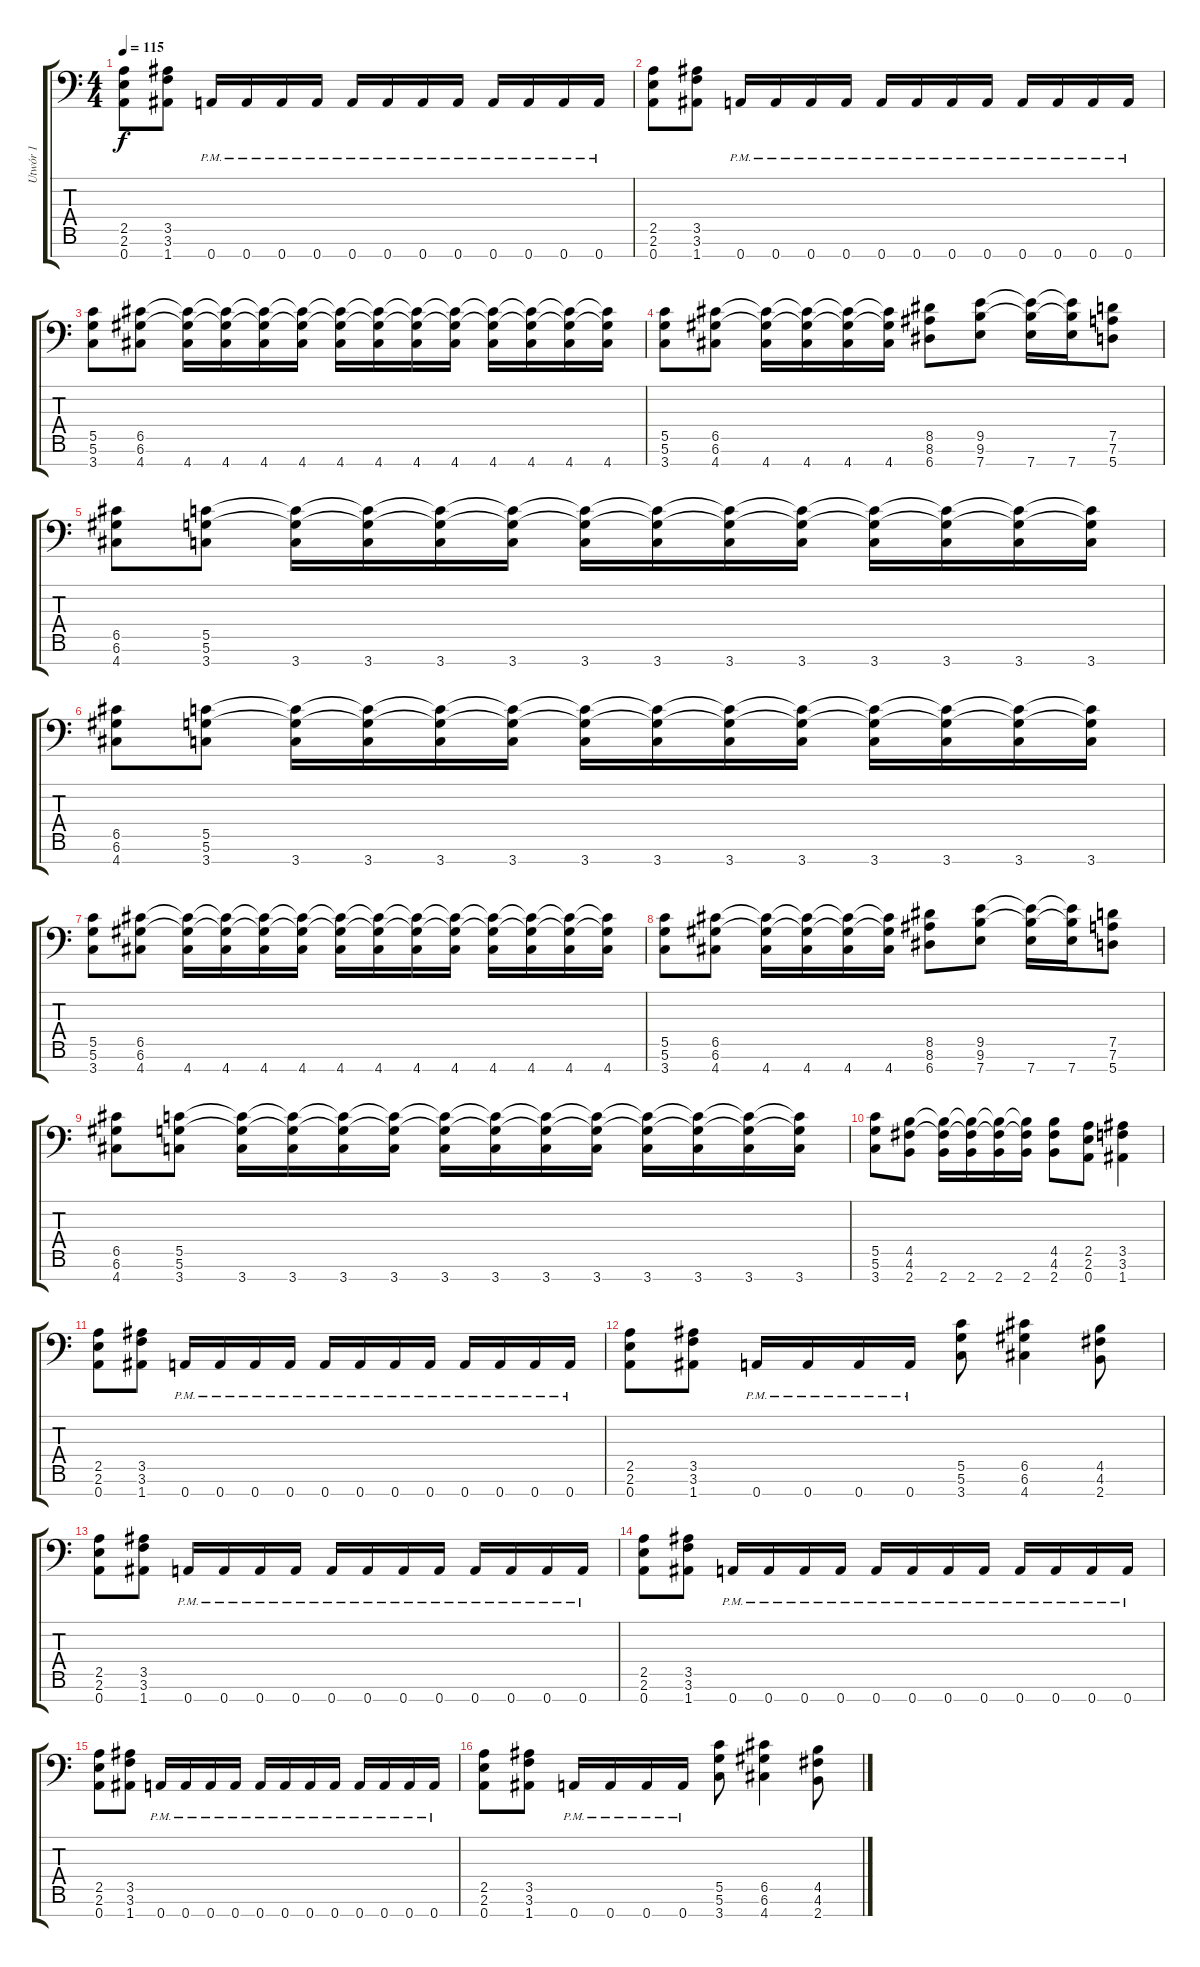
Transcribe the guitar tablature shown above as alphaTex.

\track ("Utwór 1" "Utwór 1") {instrument overdrivenguitar}
\staff {score tabs}
\tuning (D4 A3 F3 C3 G2 D2 A1) {hide}
\ts (4 4)
\tempo 115
\clef f4
\ks c
(2.5 2.6 0.7).8{dy f} (3.5 3.6 1.7).8 0.7{pm}.16 0.7{pm}.16 0.7{pm}.16 0.7{pm}.16 0.7{pm}.16 0.7{pm}.16 0.7{pm}.16 0.7{pm}.16 0.7{pm}.16 0.7{pm}.16 0.7{pm}.16 0.7{pm}.16 |
(2.5 2.6 0.7).8 (3.5 3.6 1.7).8 0.7{pm}.16 0.7{pm}.16 0.7{pm}.16 0.7{pm}.16 0.7{pm}.16 0.7{pm}.16 0.7{pm}.16 0.7{pm}.16 0.7{pm}.16 0.7{pm}.16 0.7{pm}.16 0.7{pm}.16 |
(5.5 5.6 3.7).8 (6.5 6.6 4.7).8 (6.5{t} 6.6{t} 4.7).16 (6.5{t} 6.6{t} 4.7).16 (6.5{t} 6.6{t} 4.7).16 (6.5{t} 6.6{t} 4.7).16 (6.5{t} 6.6{t} 4.7).16 (6.5{t} 6.6{t} 4.7).16 (6.5{t} 6.6{t} 4.7).16 (6.5{t} 6.6{t} 4.7).16 (6.5{t} 6.6{t} 4.7).16 (6.5{t} 6.6{t} 4.7).16 (6.5{t} 6.6{t} 4.7).16 (6.5{t} 6.6{t} 4.7).16 |
(5.5 5.6 3.7).8 (6.5 6.6 4.7).8 (6.5{t} 6.6{t} 4.7).16 (6.5{t} 6.6{t} 4.7).16 (6.5{t} 6.6{t} 4.7).16 (6.5{t} 6.6{t} 4.7).16 (8.5 8.6 6.7).8 (9.5 9.6 7.7).8 (9.5{t} 9.6{t} 7.7).16 (9.5{t} 9.6{t} 7.7).16 (7.5 7.6 5.7).8 |
(6.5 6.6 4.7).8 (5.5 5.6 3.7).8 (5.5{t} 5.6{t} 3.7).16 (5.5{t} 5.6{t} 3.7).16 (5.5{t} 5.6{t} 3.7).16 (5.5{t} 5.6{t} 3.7).16 (5.5{t} 5.6{t} 3.7).16 (5.5{t} 5.6{t} 3.7).16 (5.5{t} 5.6{t} 3.7).16 (5.5{t} 5.6{t} 3.7).16 (5.5{t} 5.6{t} 3.7).16 (5.5{t} 5.6{t} 3.7).16 (5.5{t} 5.6{t} 3.7).16 (5.5{t} 5.6{t} 3.7).16 |
(6.5 6.6 4.7).8 (5.5 5.6 3.7).8 (5.5{t} 5.6{t} 3.7).16 (5.5{t} 5.6{t} 3.7).16 (5.5{t} 5.6{t} 3.7).16 (5.5{t} 5.6{t} 3.7).16 (5.5{t} 5.6{t} 3.7).16 (5.5{t} 5.6{t} 3.7).16 (5.5{t} 5.6{t} 3.7).16 (5.5{t} 5.6{t} 3.7).16 (5.5{t} 5.6{t} 3.7).16 (5.5{t} 5.6{t} 3.7).16 (5.5{t} 5.6{t} 3.7).16 (5.5{t} 5.6{t} 3.7).16 |
(5.5 5.6 3.7).8 (6.5 6.6 4.7).8 (6.5{t} 6.6{t} 4.7).16 (6.5{t} 6.6{t} 4.7).16 (6.5{t} 6.6{t} 4.7).16 (6.5{t} 6.6{t} 4.7).16 (6.5{t} 6.6{t} 4.7).16 (6.5{t} 6.6{t} 4.7).16 (6.5{t} 6.6{t} 4.7).16 (6.5{t} 6.6{t} 4.7).16 (6.5{t} 6.6{t} 4.7).16 (6.5{t} 6.6{t} 4.7).16 (6.5{t} 6.6{t} 4.7).16 (6.5{t} 6.6{t} 4.7).16 |
(5.5 5.6 3.7).8 (6.5 6.6 4.7).8 (6.5{t} 6.6{t} 4.7).16 (6.5{t} 6.6{t} 4.7).16 (6.5{t} 6.6{t} 4.7).16 (6.5{t} 6.6{t} 4.7).16 (8.5 8.6 6.7).8 (9.5 9.6 7.7).8 (9.5{t} 9.6{t} 7.7).16 (9.5{t} 9.6{t} 7.7).16 (7.5 7.6 5.7).8 |
(6.5 6.6 4.7).8 (5.5 5.6 3.7).8 (5.5{t} 5.6{t} 3.7).16 (5.5{t} 5.6{t} 3.7).16 (5.5{t} 5.6{t} 3.7).16 (5.5{t} 5.6{t} 3.7).16 (5.5{t} 5.6{t} 3.7).16 (5.5{t} 5.6{t} 3.7).16 (5.5{t} 5.6{t} 3.7).16 (5.5{t} 5.6{t} 3.7).16 (5.5{t} 5.6{t} 3.7).16 (5.5{t} 5.6{t} 3.7).16 (5.5{t} 5.6{t} 3.7).16 (5.5{t} 5.6{t} 3.7).16 |
(5.5 5.6 3.7).8 (4.5 4.6 2.7).8 (4.5{t} 4.6{t} 2.7).16 (4.5{t} 4.6{t} 2.7).16 (4.5{t} 4.6{t} 2.7).16 (4.5{t} 4.6{t} 2.7).16 (4.5 4.6 2.7).8 (2.5 2.6 0.7).8 (3.5 3.6 1.7).4 |
(2.5 2.6 0.7).8 (3.5 3.6 1.7).8 0.7{pm}.16 0.7{pm}.16 0.7{pm}.16 0.7{pm}.16 0.7{pm}.16 0.7{pm}.16 0.7{pm}.16 0.7{pm}.16 0.7{pm}.16 0.7{pm}.16 0.7{pm}.16 0.7{pm}.16 |
(2.5 2.6 0.7).8 (3.5 3.6 1.7).8 0.7{pm}.16 0.7{pm}.16 0.7{pm}.16 0.7{pm}.16 (5.5 5.6 3.7).8 (6.5 6.6 4.7).4 (4.5 4.6 2.7).8 |
(2.5 2.6 0.7).8 (3.5 3.6 1.7).8 0.7{pm}.16 0.7{pm}.16 0.7{pm}.16 0.7{pm}.16 0.7{pm}.16 0.7{pm}.16 0.7{pm}.16 0.7{pm}.16 0.7{pm}.16 0.7{pm}.16 0.7{pm}.16 0.7{pm}.16 |
(2.5 2.6 0.7).8 (3.5 3.6 1.7).8 0.7{pm}.16 0.7{pm}.16 0.7{pm}.16 0.7{pm}.16 0.7{pm}.16 0.7{pm}.16 0.7{pm}.16 0.7{pm}.16 0.7{pm}.16 0.7{pm}.16 0.7{pm}.16 0.7{pm}.16 |
(2.5 2.6 0.7).8 (3.5 3.6 1.7).8 0.7{pm}.16 0.7{pm}.16 0.7{pm}.16 0.7{pm}.16 0.7{pm}.16 0.7{pm}.16 0.7{pm}.16 0.7{pm}.16 0.7{pm}.16 0.7{pm}.16 0.7{pm}.16 0.7{pm}.16 |
(2.5 2.6 0.7).8 (3.5 3.6 1.7).8 0.7{pm}.16 0.7{pm}.16 0.7{pm}.16 0.7{pm}.16 (5.5 5.6 3.7).8 (6.5 6.6 4.7).4 (4.5 4.6 2.7).8
